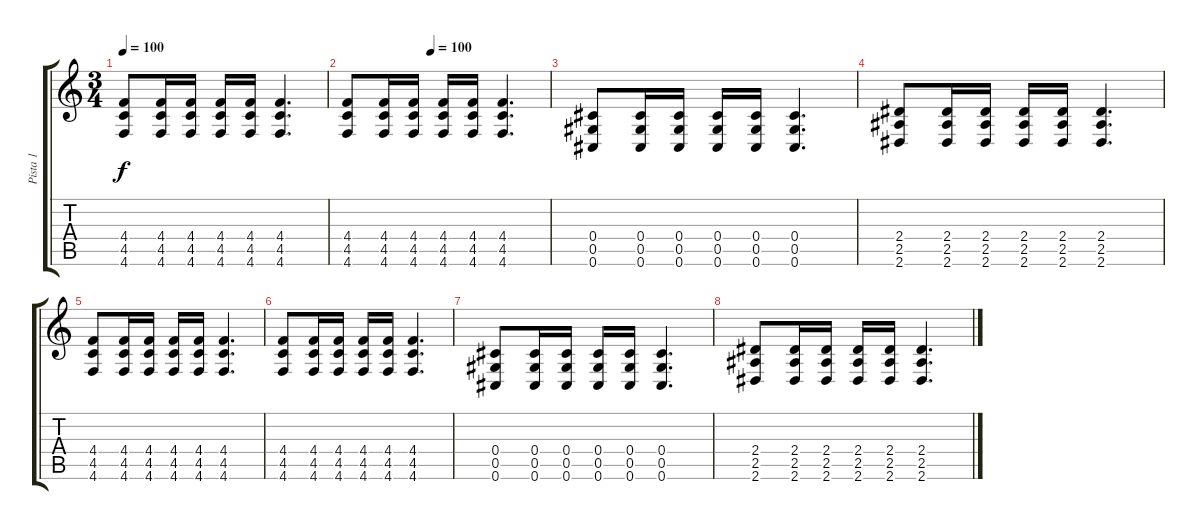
\track ("Pista 1" "Pista 1") {instrument acousticguitarsteel}
\staff {score tabs}
\tuning (Eb4 Bb3 Gb3 Db3 Ab2 Db2) {hide}
\ts (3 4)
\tempo 100
\clef g2
\ks c
(4.4 4.5 4.6).8{dy f instrument distortionguitar} (4.4 4.5 4.6).16 (4.4 4.5 4.6).16 (4.4 4.5 4.6).16 (4.4 4.5 4.6).16 (4.4 4.5 4.6).4{d} |
\tempo (100 0.4166666666666667)
(4.4 4.5 4.6).8 (4.4 4.5 4.6).16 (4.4 4.5 4.6).16 (4.4 4.5 4.6).16 (4.4 4.5 4.6).16 (4.4 4.5 4.6).4{d} |
(0.4 0.5 0.6).8 (0.4 0.5 0.6).16 (0.4 0.5 0.6).16 (0.4 0.5 0.6).16 (0.4 0.5 0.6).16 (0.4 0.5 0.6).4{d} |
(2.4 2.5 2.6).8 (2.4 2.5 2.6).16 (2.4 2.5 2.6).16 (2.4 2.5 2.6).16 (2.4 2.5 2.6).16 (2.4 2.5 2.6).4{d} |
(4.4 4.5 4.6).8 (4.4 4.5 4.6).16 (4.4 4.5 4.6).16 (4.4 4.5 4.6).16 (4.4 4.5 4.6).16 (4.4 4.5 4.6).4{d} |
(4.4 4.5 4.6).8 (4.4 4.5 4.6).16 (4.4 4.5 4.6).16 (4.4 4.5 4.6).16 (4.4 4.5 4.6).16 (4.4 4.5 4.6).4{d} |
(0.4 0.5 0.6).8 (0.4 0.5 0.6).16 (0.4 0.5 0.6).16 (0.4 0.5 0.6).16 (0.4 0.5 0.6).16 (0.4 0.5 0.6).4{d} |
(2.4 2.5 2.6).8 (2.4 2.5 2.6).16 (2.4 2.5 2.6).16 (2.4 2.5 2.6).16 (2.4 2.5 2.6).16 (2.4 2.5 2.6).4{d}
